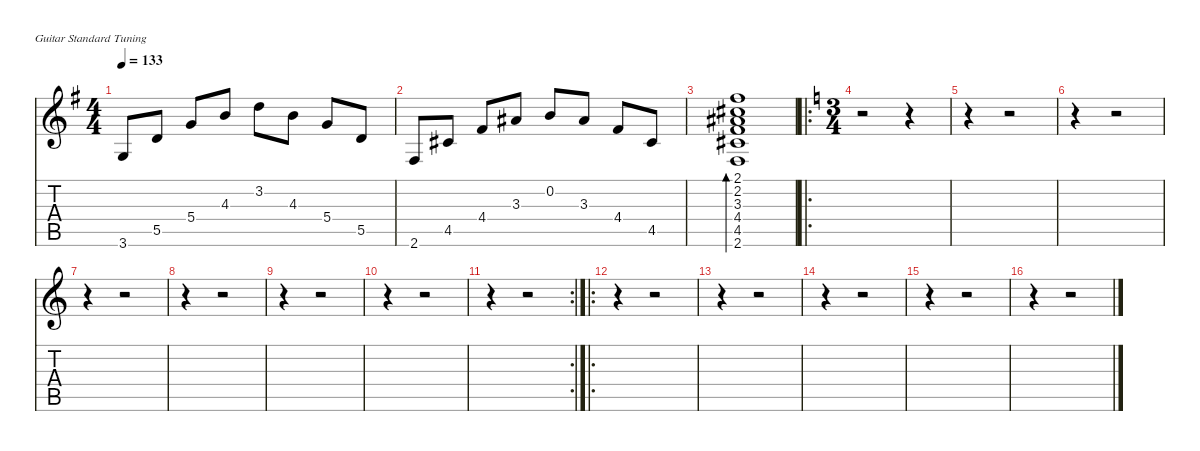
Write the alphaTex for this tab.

\defaultSystemsLayout 4
\hideDynamics
\bracketExtendMode nobrackets
\singleTrackTrackNamePolicy hidden
\multiTrackTrackNamePolicy hidden
\firstSystemTrackNameMode fullname
\firstSystemTrackNameOrientation horizontal
\otherSystemsTrackNameOrientation horizontal
\track ("Acoustic Guitar" "s.guit.") {instrument acousticguitarsteel}
\staff {score tabs}
\tuning (E4 B3 G3 D3 A2 E2)
\ts (4 4)
\tempo 133
\clef g2
\ks eminor
3.6{acc forcenatural}.8{dy f beam Up} 5.5{acc forcenatural}.8{beam Up} 5.4{acc forcenatural}.8{beam Up} 4.3{acc forcenatural}.8{beam Up} 3.2{acc forcenatural}.8{beam Down} 4.3{acc forcenatural}.8{beam Down} 5.4{acc forcenatural}.8{beam Up} 5.5{acc forcenatural}.8{beam Up} |
2.6{acc #}.8{beam Up} 4.5{acc #}.8{beam Up} 4.4{acc #}.8{beam Up} 3.3{acc #}.8{beam Up} 0.2{acc forcenatural}.8{beam Up} 3.3{acc #}.8{beam Up} 4.4{acc #}.8{beam Up} 4.5{acc #}.8{beam Up} |
(2.1{acc #} 2.2{acc #} 3.3{acc #} 4.4{acc #} 4.5{acc #} 2.6{acc #}).1{bd 120 beam Up} |
\ro
\ts (3 4)
\beaming (8 2 2 2)
\ks aminor
r.2{beam Down} r.4{beam Down} |
r.4{beam Down} r.2{beam Down} |
r.4{beam Down} r.2{beam Down} |
r.4{beam Down} r.2{beam Down} |
r.4{beam Down} r.2{beam Down} |
r.4{beam Down} r.2{beam Down} |
r.4{beam Down} r.2{beam Down} |
\rc 2
r.4{beam Down} r.2{beam Down} |
\ro
r.4{beam Down} r.2{beam Down} |
r.4{beam Down} r.2{beam Down} |
r.4{beam Down} r.2{beam Down} |
r.4{beam Down} r.2{beam Down} |
r.4{beam Down} r.2{beam Down}
